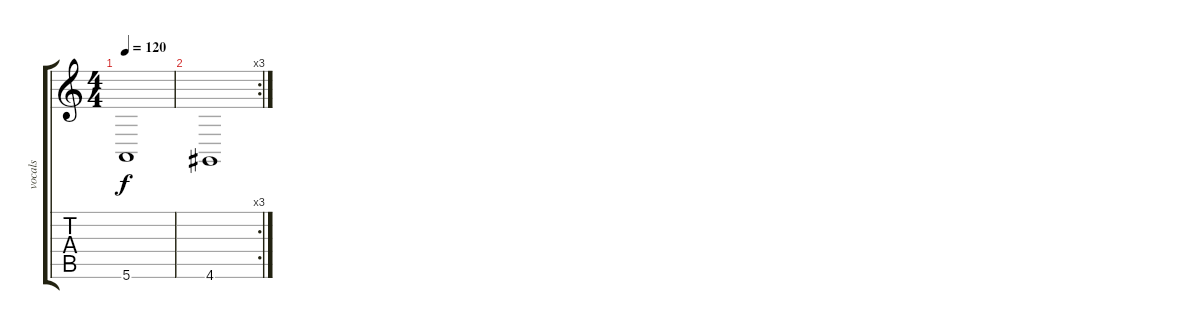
\track ("vocals" "vocals") {instrument lead6voice}
\staff {score tabs}
\tuning (E4 B3 G3 D3 A2 E2) {hide}
\ts (4 4)
\tempo 120
\clef g2
\ks c
5.6.1{dy f} |
\rc 3
4.6.1
